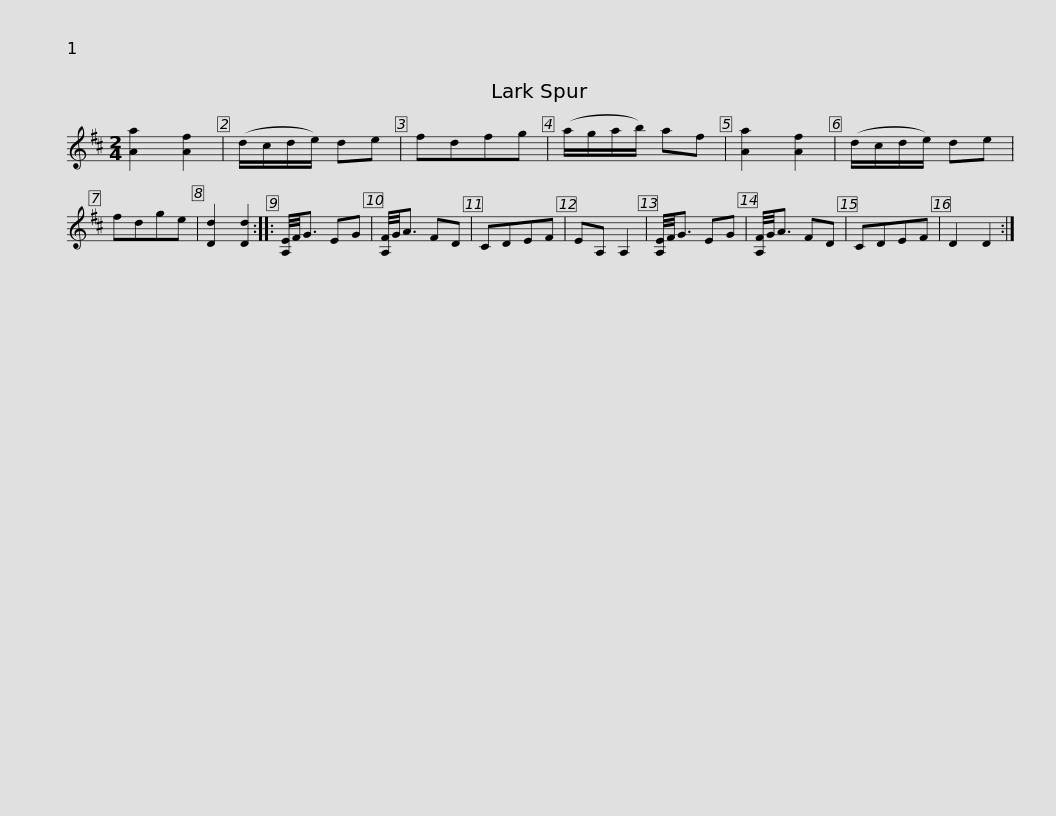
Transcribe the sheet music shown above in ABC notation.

X:1
L:1/8
M:2/4
I:linebreak $
K:D
V:1 treble
V:1
 [Aa]2 [Af]2 | (d/c/d/e/) de | fdfg | (a/g/a/b/) af | [Aa]2 [Af]2 | %5
 (d/c/d/e/) de | fdge | [Dd]2 [Dd]2 :: [A,E]/4F/4G3/2 EG |$ [A,F]/4G/4A3/2 FD | %10
 CDEF | EA, A,2 | [A,E]/4F/4G3/2 EG | [A,F]/4G/4A3/2 FD | CDEF | %15
 D2 D2 :| %16
